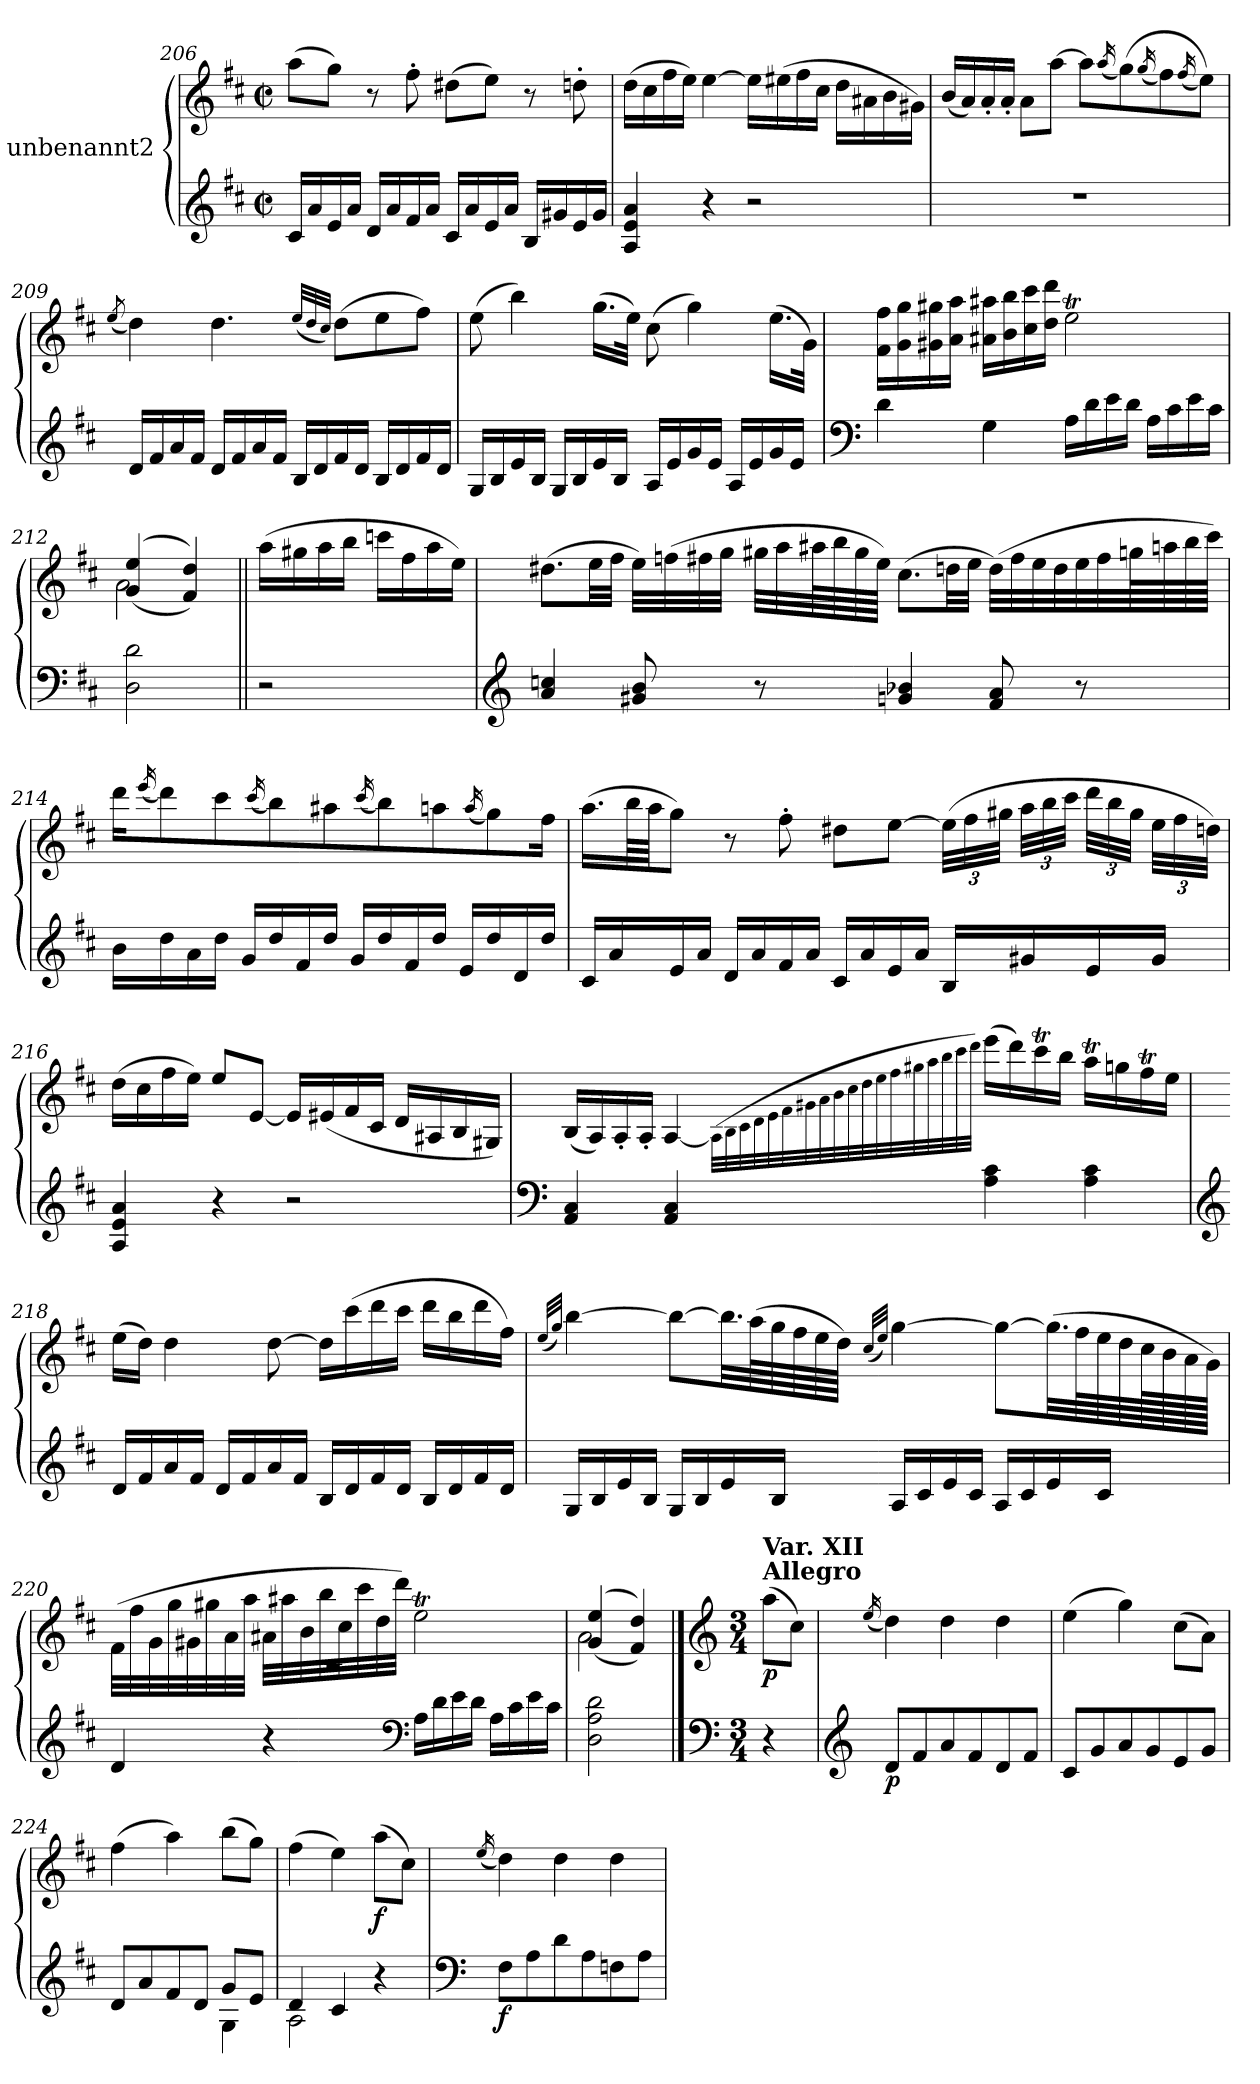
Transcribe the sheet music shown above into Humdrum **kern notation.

**kern	**kern	**dynam
*part1	*part1	*part1
*staff2	*staff1	*staff1/2
*I"unbenannt2	*	*
*clefG2	*clefG2	*
*k[f#c#]	*k[f#c#]	*
*M2/2	*M2/2	*
*met(c|)	*met(c|)	*
=206	=206	=206
16c#/LL	(>8aa\L	.
16a/	.	.
16e/	8gg\J)	.
16a/JJ	.	.
16d/LL	8r	.
16a/	.	.
16f#/	8ff#'\	.
16a/JJ	.	.
16c#/LL	(>8dd#X\L	.
16a/	.	.
16e/	8ee\J)	.
16a/JJ	.	.
16B/LL	8r	.
16g#X/	.	.
16e/	8ddn'\	.
16g#/JJ	.	.
=207	=207	=207
4A/ 4e/ 4a/	(>16dd\LL	.
.	16cc#\	.
.	16ff#\	.
.	16ee\JJ)	.
4r	[4ee\	.
2r	16ee\LL]	.
.	(>16ee#X\	.
.	16ff#\	.
.	16cc#\JJ	.
.	16dd\LL	.
.	16a#X\	.
.	16b\	.
.	16g#X\JJ)	.
=208	=208	=208
1r	(<16b/LL	.
.	16a/)	.
.	16a'/	.
.	16a'/JJ	.
.	8a\L	.
.	[8aa\J	.
.	8aa\L]	.
.	(<16qaa/	.
.	(>8gg\)	.
.	(<16qgg/	.
.	8ff#\)	.
.	(<16qff#/	.
.	8ee\J))	.
=209	=209	=209
.	(<8qee/	.
16d/LL	4dd\)	.
16f#/	.	.
16a/	.	.
16f#/JJ	.	.
16d/LL	4.dd\	.
16f#/	.	.
16a/	.	.
16f#/JJ	.	.
16B/LL	.	.
16d/	.	.
.	(<32qee/LLL	.
.	32qdd/	.
.	32qcc#/JJJ)	.
16f#/	(>8dd\L	.
16d/JJ	.	.
16B/LL	8ee\	.
16d/	.	.
16f#/	8ff#\J)	.
16d/JJ	.	.
=210	=210	=210
16G/LL	(>8ee\	.
16B/	.	.
16e/	4bb\)	.
16B/JJ	.	.
16G/LL	.	.
16B/	.	.
16e/	(>16.gg\LL	.
16B/JJ	.	.
.	32ee\JJk)	.
16A/LL	(>8cc#\	.
16e/	.	.
16g/	4gg\)	.
16e/JJ	.	.
16A/LL	.	.
16e/	.	.
16g/	(>16.ee\LL	.
16e/JJ	.	.
.	32g\JJk)	.
=211	=211	=211
*clefF4	*	*
4d\	16f#\ 16ff#\LL	.
.	16g\ 16gg\	.
.	16g#X\ 16gg#X\	.
.	16a\ 16aa\JJ	.
4G\	16a#X\ 16aa#X\LL	.
.	16b\ 16bb\	.
.	16cc#\ 16ccc#\	.
.	16dd\ 16ddd\JJ	.
16A\LL	2eeT\	.
16d\	.	.
16e\	.	.
16d\JJ	.	.
16A\LL	.	.
16c#\	.	.
16e\	.	.
16c#\JJ	.	.
=212	=212	=212
*	*^	*
2D\ 2d\	(>(<4g/ 4ee/	2a\	.
.	4f#/ 4dd/))	.	.
*	*v	*v	*
=212X25||	=212X25||	=212X25||
2r	(>16aa\LL	.
.	16gg#X\	.
.	16aa\	.
.	16bb\JJ	.
.	16cccn\LL	.
.	16ff#\	.
.	16aa\	.
.	16ee\JJ)	.
=213	=213	=213
*clefG2	*	*
4a/ 4ccn/	(>8.dd#X\L	.
.	32ee\LL	.
.	32ff#\JJJ	.
8g#X/ 8b/	32ee\LLL)	.
.	(>32ffn\	.
.	32ff#X\	.
.	32gg\JJJ	.
8r	32gg#X\LLL	.
.	32aa\	.
.	64aa#X\L	.
.	64bb\	.
.	64gg#\	.
.	64ee\JJJJ)	.
4gn/ 4b-X/	(>8.cc#\L	.
.	32ddn\LL	.
.	32ee\JJJ	.
8f#/ 8a/	(>32dd\LLL)	.
.	32ff#\	.
.	32ee\	.
.	32dd\	.
8r	32ee\	.
.	32ff#\	.
.	64ggn\L	.
.	64aan\	.
.	64bb\	.
.	64ccc#\JJJJ)	.
=214	=214	=214
16b\LL	16ddd\KL	.
.	(<16qeee/	.
16dd\	8ddd\)	.
16a\	.	.
16dd\JJ	8ccc#\	.
16g/LL	.	.
.	(<16qccc#/	.
16dd/	8bb\)	.
16f#/	.	.
16dd/JJ	8aa#X\	.
16g/LL	.	.
.	(<16qccc#/	.
16dd/	8bb\)	.
16f#/	.	.
16dd/JJ	8aan\	.
16e/LL	.	.
.	(<16qaa/	.
16dd/	8gg\)	.
16d/	.	.
16dd/JJ	16ff#\Jk	.
=215	=215	=215
16c#/LL	(>16.aa\LL	.
16a/	.	.
.	64bb\LL	.
.	64aa\JJJ	.
16e/	8gg\J)	.
16a/JJ	.	.
16d/LL	8r	.
16a/	.	.
16f#/	8ff#'\	.
16a/JJ	.	.
16c#/LL	8dd#X\L	.
16a/	.	.
16e/	[8ee\J	.
16a/JJ	.	.
*	*Xbrackettup	*
16B/LL	(>48ee\LLL]	.
.	48ff#\	.
.	48gg#X\JJJ	.
16g#X/	48aa\LLL	.
.	48bb\	.
.	48ccc#\JJJ	.
16e/	48ddd\LLL	.
.	48bb\	.
.	48gg#\JJJ	.
16g#/JJ	48ee\LLL	.
.	48ff#\	.
.	48ddn\JJJ)	.
=216	=216	=216
4A/ 4e/ 4a/	(>16dd\LL	.
.	16cc#\	.
.	16ff#\	.
.	16ee\JJ)	.
4r	8ee/L	.
.	[8e/J	.
2r	16e/LL]	.
.	(<16e#X/	.
.	16f#/	.
.	16c#/JJ	.
.	16d/LL	.
.	16A#X/	.
.	16B/	.
.	16G#X/JJ)	.
=217	=217	=217
*clefF4	*	*
4AA/ 4C#/	(<16B/LL	.
.	16A/)	.
.	16A'/	.
.	16A'/JJ	.
4AA/ 4C#/	[4A/	.
.	(>32qA\LLL]	.
.	32qB\	.
.	32qc#\	.
.	32qd\	.
.	32qe\	.
.	32qf#\	.
.	32qg#X\	.
.	32qa\	.
.	32qb\	.
.	32qcc#\	.
.	32qdd\	.
.	32qee\	.
.	32qff#\	.
.	32qgg#X\	.
.	32qaa\	.
.	32qbb\	.
.	32qccc#\	.
.	32qddd\JJJ)	.
4A\ 4c#\	(>16eee\LL	.
.	16ddd\)	.
.	16ccc#t\	.
.	16bb\JJ	.
4A\ 4c#\	16aaT\LL	.
.	16ggn\	.
.	16ff#t\	.
.	16ee\JJ	.
=218	=218	=218
*clefG2	*	*
16d/LL	(>16ee\LL	.
16f#/	16dd\JJ)	.
16a/	4dd\	.
16f#/JJ	.	.
16d/LL	.	.
16f#/	.	.
16a/	[8dd\	.
16f#/JJ	.	.
16B/LL	16dd\LL]	.
16d/	(>16ccc#\	.
16f#/	16ddd\	.
16d/JJ	16ccc#\JJ	.
16B/LL	16ddd\LL	.
16d/	16bb\	.
16f#/	16ddd\	.
16d/JJ	16ff#\JJ)	.
=219	=219	=219
.	(<32qee/LLL	.
.	32qgg/JJJ)	.
16G/LL	[4bb\	.
16B/	.	.
16e/	.	.
16B/JJ	.	.
16G/LL	8bb\L_	.
16B/	.	.
16e/	32.bb\LL]	.
.	(>64aa\L	.
16B/JJ	64gg\	.
.	64ff#\	.
.	64ee\	.
.	64dd\JJJJ)	.
.	(<32qcc#/LLL	.
.	32qee/JJJ)	.
16A/LL	[4gg\	.
16c#/	.	.
16e/	.	.
16c#/JJ	.	.
16A/LL	8gg\L_	.
16c#/	.	.
16e/	(>32.gg\LL]	.
.	64ff#\L	.
16c#/JJ	64ee\	.
.	64dd\	.
.	128cc#\L	.
.	128b\	.
.	128a\	.
.	128g\JJJJJ)	.
=220	=220	=220
*	*^	*
4d/	(>32f#\LLL	1r	.
.	32ff#\	.	.
.	32g\	.	.
.	32gg\	.	.
.	32g#X\	.	.
.	32gg#X\	.	.
.	32a\	.	.
.	32aa\JJJ	.	.
4r	32a#X\LLL	.	.
.	32aa#X\	.	.
.	32b\	.	.
.	32bb\	.	.
.	32cc#\	.	.
.	32ccc#\	.	.
.	32dd\	.	.
.	32ddd\JJJ)	.	.
*clefF4	*	*	*
16A\LL	2eeT\	.	.
16d\	.	.	.
16e\	.	.	.
16d\JJ	.	.	.
16A\LL	.	.	.
16c#\	.	.	.
16e\	.	.	.
16c#\JJ	.	.	.
=221	=221	=221	=221
2D\ 2A\ 2d\	(>(<4g/ 4ee/	2a\	.
.	4f#/ 4dd/))	.	.
*	*v	*v	*
==221X26	==221X26	==221X26
*clefF4	*clefG2	*
*M3/4	*M3/4	*
!	!LO:TX:a:B:t=Allegro	!
!	!LO:TX:a:B:t=Var. XII	!
!	!	!LO:DY:b
4r	(>8aa\L	p
.	8cc#\J)	.
=222	=222	=222
*clefG2	*	*
.	(<16qee/	.
!	!	!LO:DY:b=2
8d/L	4dd\)	p
8f#/	.	.
8a/	4dd\	.
8f#/	.	.
8d/	4dd\	.
8f#/J	.	.
=223	=223	=223
8c#/L	(>4ee\	.
8g/	.	.
8a/	4gg\)	.
8g/	.	.
8e/	(>8cc#\L	.
8g/J	8a\J)	.
=224	=224	=224
*^	*	*
8d/L	2ryy	(>4ff#\	.
8a/	.	.	.
8f#/	.	4aa\)	.
8d/J	.	.	.
8g/L	4G\	(>8bb\L	.
8e/J	.	8gg\J)	.
=225	=225	=225	=225
4d/	2A\	(>4ff#\	.
4c#/	.	4ee\)	.
!	!	!	!LO:DY:b
4r	4ryy	(>8aa\L	f
.	.	8cc#\J)	.
*v	*v	*	*
=226	=226	=226
*clefF4	*	*
.	(<16qee/	.
!	!	!LO:DY:b=2
8F#\L	4dd\)	f
8A\	.	.
8d\	4dd\	.
8A\	.	.
8Fn\	4dd\	.
8A\J	.	.
=	=	=
*-	*-	*-
